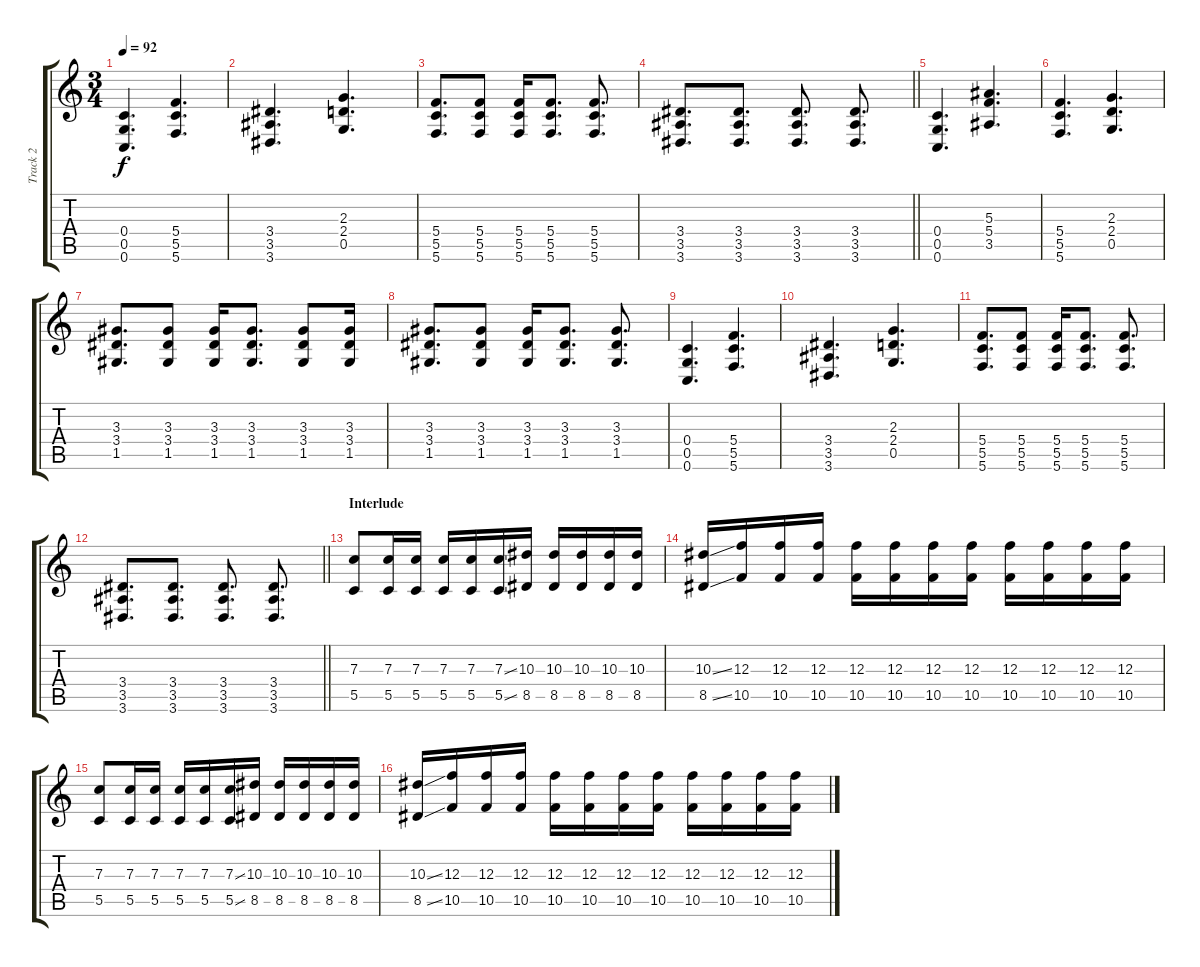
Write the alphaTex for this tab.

\track ("Track 2" "Track 2") {instrument acousticguitarnylon}
\staff {score tabs}
\tuning (D4 A3 F3 C3 G2 C2) {hide}
\ts (3 4)
\tempo 92
\clef g2
\ks c
(0.4 0.5 0.6).4{d dy f} (5.4 5.5 5.6).4{d} |
(3.4 3.5 3.6).4{d} (2.3 2.4 0.5).4{d} |
(5.4 5.5 5.6).8{d} (5.4 5.5 5.6).8 (5.4 5.5 5.6).16 (5.4 5.5 5.6).8{d} (5.4 5.5 5.6).8{d} |
\barLineRight lightlight
(3.4 3.5 3.6).8{d} (3.4 3.5 3.6).8{d} (3.4 3.5 3.6).8{d} (3.4 3.5 3.6).8{d} |
(0.4 0.5 0.6).4{d} (5.3 5.4 3.5).4{d} |
(5.4 5.5 5.6).4{d} (2.3 2.4 0.5).4{d} |
(3.3 3.4 1.5).8{d} (3.3 3.4 1.5).8 (3.3 3.4 1.5).16 (3.3 3.4 1.5).8{d} (3.3 3.4 1.5).8 (3.3 3.4 1.5).16 |
(3.3 3.4 1.5).8{d} (3.3 3.4 1.5).8 (3.3 3.4 1.5).16 (3.3 3.4 1.5).8{d} (3.3 3.4 1.5).8{d} |
(0.4 0.5 0.6).4{d} (5.4 5.5 5.6).4{d} |
(3.4 3.5 3.6).4{d} (2.3 2.4 0.5).4{d} |
(5.4 5.5 5.6).8{d} (5.4 5.5 5.6).8 (5.4 5.5 5.6).16 (5.4 5.5 5.6).8{d} (5.4 5.5 5.6).8{d} |
\barLineRight lightlight
(3.4 3.5 3.6).8{d} (3.4 3.5 3.6).8{d} (3.4 3.5 3.6).8{d} (3.4 3.5 3.6).8{d} |
\section ("" "Interlude")
(7.3 5.5).8 (7.3 5.5).16 (7.3 5.5).16 (7.3 5.5).16 (7.3 5.5).16 (7.3{ss} 5.5{ss}).16 (10.3 8.5).16 (10.3 8.5).16 (10.3 8.5).16 (10.3 8.5).16 (10.3 8.5).16 |
(10.3{ss} 8.5{ss}).16 (12.3 10.5).16 (12.3 10.5).16 (12.3 10.5).16 (12.3 10.5).16 (12.3 10.5).16 (12.3 10.5).16 (12.3 10.5).16 (12.3 10.5).16 (12.3 10.5).16 (12.3 10.5).16 (12.3 10.5).16 |
(7.3 5.5).8 (7.3 5.5).16 (7.3 5.5).16 (7.3 5.5).16 (7.3 5.5).16 (7.3{ss} 5.5{ss}).16 (10.3 8.5).16 (10.3 8.5).16 (10.3 8.5).16 (10.3 8.5).16 (10.3 8.5).16 |
(10.3{ss} 8.5{ss}).16 (12.3 10.5).16 (12.3 10.5).16 (12.3 10.5).16 (12.3 10.5).16 (12.3 10.5).16 (12.3 10.5).16 (12.3 10.5).16 (12.3 10.5).16 (12.3 10.5).16 (12.3 10.5).16 (12.3 10.5).16
